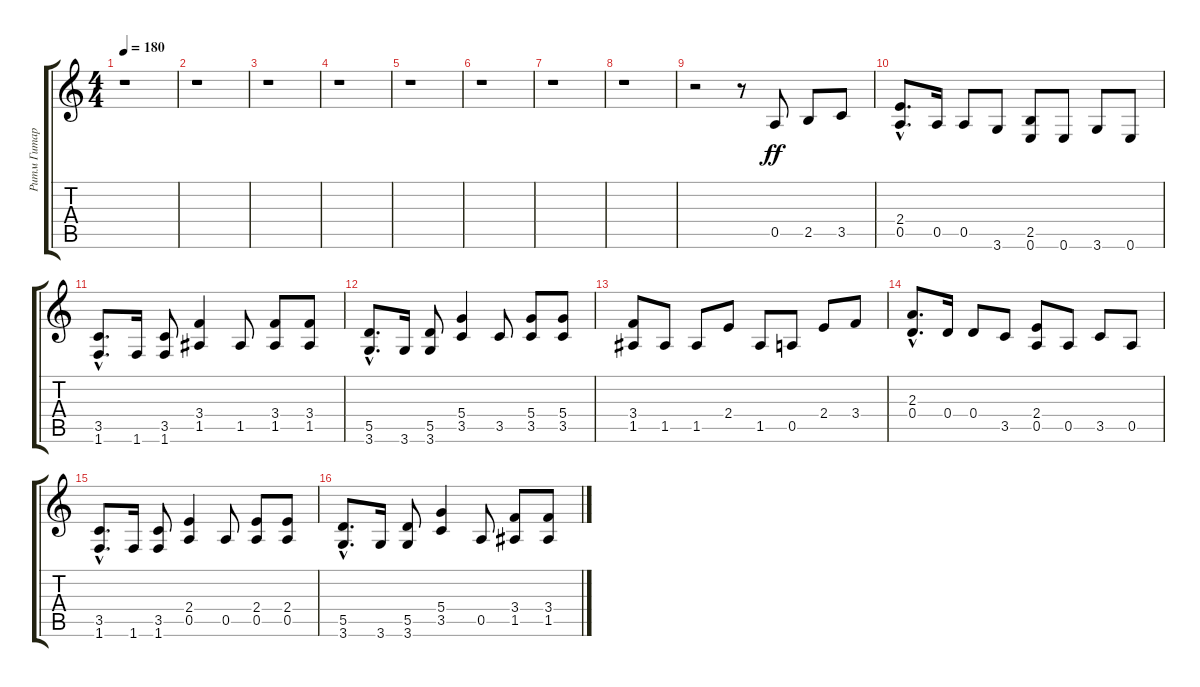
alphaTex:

\track ("Ритм Гитара" "Ритм Гитар") {instrument distortionguitar}
\staff {score tabs}
\tuning (E4 B3 G3 D3 A2 E2) {hide}
\ts (4 4)
\tempo 180
\clef g2
\ks c
r.1{dy ff} |
r.1 |
r.1 |
r.1 |
r.1 |
r.1 |
r.1 |
r.1 |
r.2 r.8 0.5.8 2.5.8 3.5.8 |
(2.4{hac} 0.5{hac}).8{d} 0.5.16 0.5.8 3.6.8 (2.5 0.6).8 0.6.8 3.6.8 0.6.8 |
(3.5{hac} 1.6{hac}).8{d} 1.6.16 (3.5 1.6).8 (3.4 1.5).4 1.5.8 (3.4 1.5).8 (3.4 1.5).8 |
(5.5{hac} 3.6{hac}).8{d} 3.6.16 (5.5 3.6).8 (5.4 3.5).4 3.5.8 (5.4 3.5).8 (5.4 3.5).8 |
(3.4 1.5).8 1.5.8 1.5.8 2.4.8 1.5.8 0.5.8 2.4.8 3.4.8 |
(2.3{hac} 0.4{hac}).8{d} 0.4.16 0.4.8 3.5.8 (2.4 0.5).8 0.5.8 3.5.8 0.5.8 |
(3.5{hac} 1.6{hac}).8{d} 1.6.16 (3.5 1.6).8 (2.4 0.5).4 0.5.8 (2.4 0.5).8 (2.4 0.5).8 |
(5.5{hac} 3.6{hac}).8{d} 3.6.16 (5.5 3.6).8 (5.4 3.5).4 0.5.8 (3.4 1.5).8 (3.4 1.5).8
